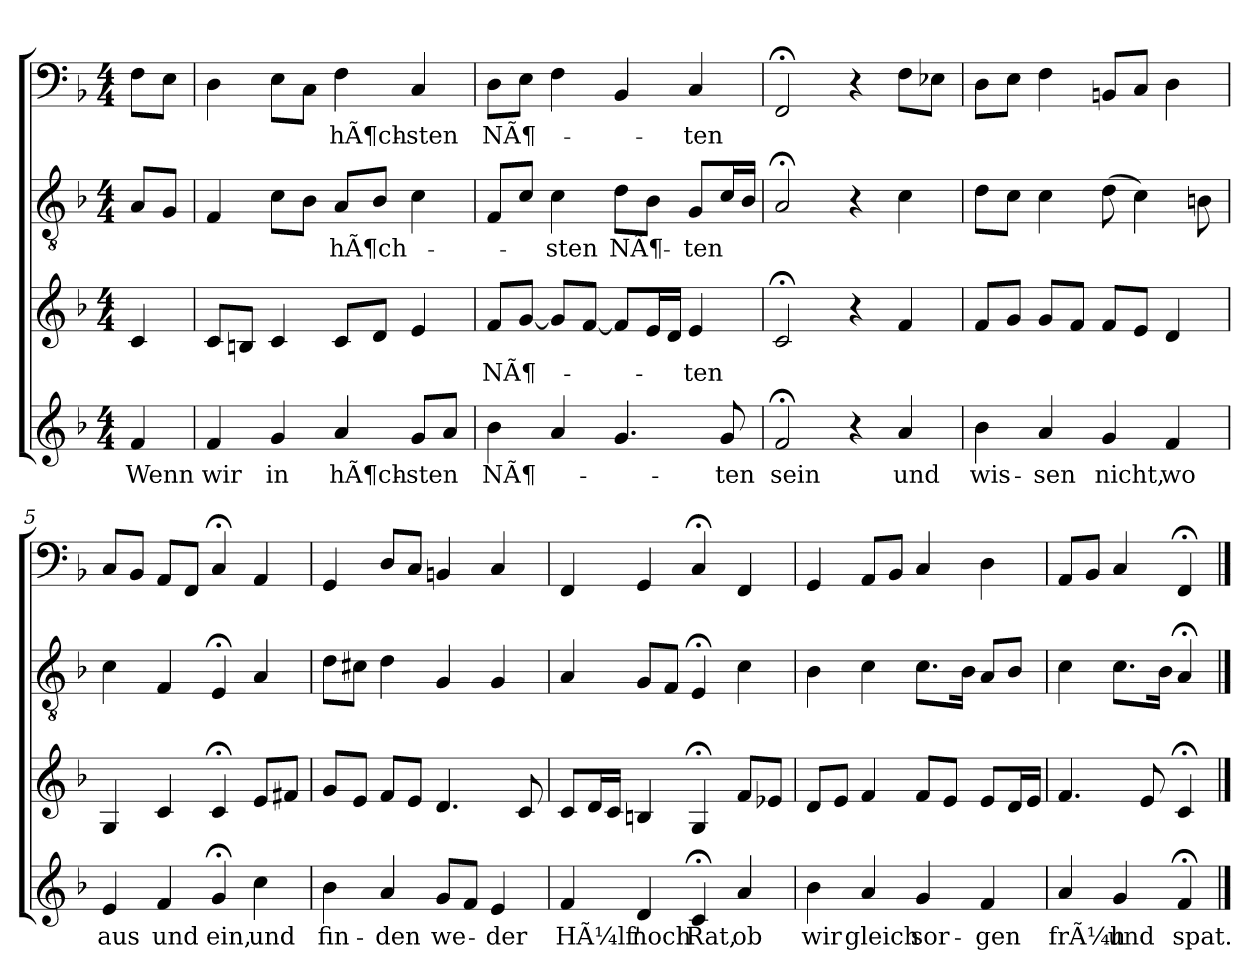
**kern	**text	**kern	**text	**kern	**text	**kern	**text
*part4	*part4	*part3	*part3	*part2	*part2	*part1	*part1
*staff4	*staff4	*staff3	*staff3	*staff2	*staff2	*staff1	*staff1
*clefG2	*	*clefG2	*	*clefGv2	*	*clefF4	*
*k[b-]	*	*k[b-]	*	*k[b-]	*	*k[b-]	*
*F:	*	*F:	*	*F:	*	*F:	*
*M4/4	*	*M4/4	*	*M4/4	*	*M4/4	*
=	=	=	=	=	=	=	=
4f	Wenn	4c	.	8AL	.	8FL	.
.	.	.	.	8GJ	.	8EJ	.
=1	=1	=1	=1	=1	=1	=1	=1
4f	wir	8cL	.	4F	.	4D	.
.	.	8BnJ	.	.	.	.	.
4g	in	4c	.	8cL	.	8EL	.
.	.	.	.	8B-J	.	8CJ	.
4a	hÃ¶ch-	8cL	.	8AL	hÃ¶ch-	4F	hÃ¶ch-
.	.	8dJ	.	8B-J	.	.	.
8gL	-sten	4e	.	4c	.	4C	-sten
8aJ	.	.	.	.	.	.	.
=2	=2	=2	=2	=2	=2	=2	=2
4b-	NÃ¶-	8fL	NÃ¶-	8FL	.	8DL	NÃ¶-
.	.	[8gJ	.	8cJ	.	8EJ	.
4a	.	8gL]	.	4c	-sten	4F	.
.	.	[8fJ	.	.	.	.	.
4.g	.	8fL]	.	8dL	NÃ¶-	4BB-	.
.	.	16eL	.	8B-J	.	.	.
.	.	16dJJ	.	.	.	.	.
.	.	4e	-ten	8GL	-ten	4C	-ten
8g	-ten	.	.	16cL	.	.	.
.	.	.	.	16B-JJ	.	.	.
=3	=3	=3	=3	=3	=3	=3	=3
2f;<	sein	2c;<	.	2A;<	.	2FF;<	.
4r	.	4r	.	4r	.	4r	.
4a	und	4f	.	4c	.	8FL	.
.	.	.	.	.	.	8E-XJ	.
=4	=4	=4	=4	=4	=4	=4	=4
4b-	wis-	8fL	.	8dL	.	8DL	.
.	.	8gJ	.	8cJ	.	8EJ	.
4a	-sen	8gL	.	4c	.	4F	.
.	.	8fJ	.	.	.	.	.
4g	nicht,	8fL	.	(8d	.	8BBnL	.
.	.	8eJ	.	4c)	.	8CJ	.
4f	wo	4d	.	.	.	4D	.
.	.	.	.	8Bn	.	.	.
=5	=5	=5	=5	=5	=5	=5	=5
4e	aus	4G	.	4c	.	8CL	.
.	.	.	.	.	.	8BB-J	.
4f	und	4c	.	4F	.	8AAL	.
.	.	.	.	.	.	8FFJ	.
4g;<	ein,	4c;<	.	4E;<	.	4C;<	.
4cc	und	8eL	.	4A	.	4AA	.
.	.	8f#XJ	.	.	.	.	.
=6	=6	=6	=6	=6	=6	=6	=6
4b-	fin-	8gL	.	8dL	.	4GG	.
.	.	8eJ	.	8c#XJ	.	.	.
4a	-den	8fL	.	4d	.	8DL	.
.	.	8eJ	.	.	.	8CJ	.
8gL	we-	4.d	.	4G	.	4BBn	.
8fJ	.	.	.	.	.	.	.
4e	-der	.	.	4G	.	4C	.
.	.	8c	.	.	.	.	.
=7	=7	=7	=7	=7	=7	=7	=7
4f	HÃ¼lf'	8cL	.	4A	.	4FF	.
.	.	16dL	.	.	.	.	.
.	.	16cJJ	.	.	.	.	.
4d	noch	4Bn	.	8GL	.	4GG	.
.	.	.	.	8FJ	.	.	.
4c;<	Rat,	4G;<	.	4E;<	.	4C;<	.
4a	ob	8fL	.	4c	.	4FF	.
.	.	8e-XJ	.	.	.	.	.
=8	=8	=8	=8	=8	=8	=8	=8
4b-	wir	8dL	.	4B-	.	4GG	.
.	.	8eJ	.	.	.	.	.
4a	gleich	4f	.	4c	.	8AAL	.
.	.	.	.	.	.	8BB-J	.
4g	sor-	8fL	.	8.cL	.	4C	.
.	.	8eJ	.	.	.	.	.
.	.	.	.	16B-Jk	.	.	.
4f	-gen	8eL	.	8AL	.	4D	.
.	.	16dL	.	8B-J	.	.	.
.	.	16eJJ	.	.	.	.	.
=9	=9	=9	=9	=9	=9	=9	=9
4a	frÃ¼h	4.f	.	4c	.	8AAL	.
.	.	.	.	.	.	8BB-J	.
4g	und	.	.	8.cL	.	4C	.
.	.	8e	.	.	.	.	.
.	.	.	.	16B-Jk	.	.	.
4f;<	spat.	4c;<	.	4A;<	.	4FF;<	.
==	==	==	==	==	==	==	==
*-	*-	*-	*-	*-	*-	*-	*-
